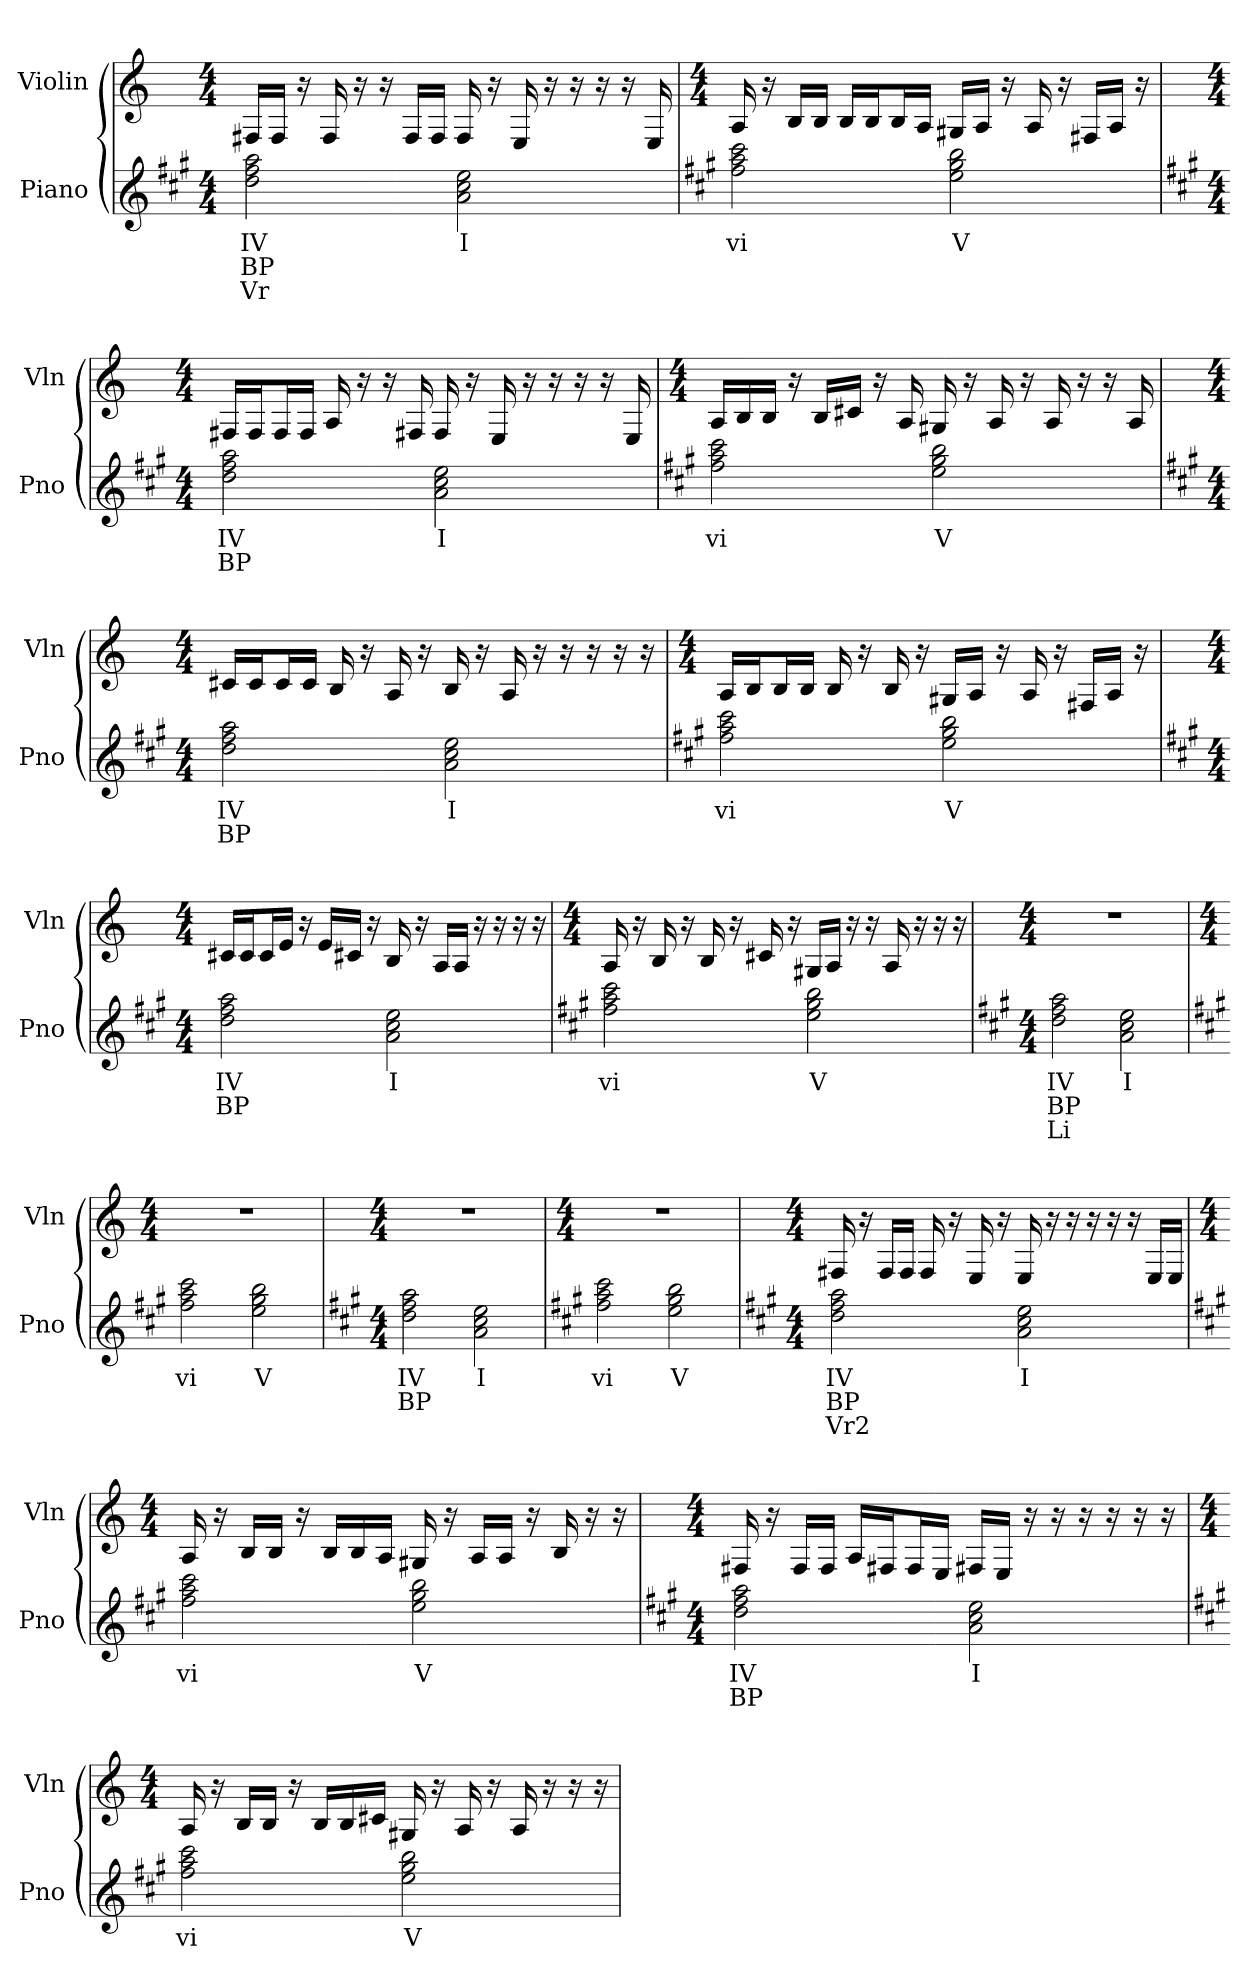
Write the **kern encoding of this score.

**kern	**text	**text	**text	**kern
*part2	*part2	*part2	*part2	*part1
*staff2	*staff2	*staff2	*staff2	*staff1
*I"Piano	*	*	*	*I"Violin
*I'Pno	*	*	*	*I'Vln
*k[f#c#g#]	*	*	*	*
*A:	*	*	*	*
*M4/4	*	*	*	*M4/4
=	=	=	=	=
2dd 2ff# 2aa	IV	BP	Vr	16F#XLL
.	.	.	.	16F#JJ
.	.	.	.	16r
.	.	.	.	16F#
.	.	.	.	16r
.	.	.	.	16r
.	.	.	.	16F#LL
.	.	.	.	16F#JJ
2a 2cc# 2ee	I	.	.	16F#
.	.	.	.	16r
.	.	.	.	16E
.	.	.	.	16r
.	.	.	.	16r
.	.	.	.	16r
.	.	.	.	16r
.	.	.	.	16E
=	=	=	=	=
*k[f#c#g#]	*	*	*	*
*A:	*	*	*	*
*	*	*	*	*M4/4
2ff# 2aa 2ccc#	vi	.	.	16A
.	.	.	.	16r
.	.	.	.	16BLL
.	.	.	.	16BJJ
.	.	.	.	16BLL
.	.	.	.	16BJ
.	.	.	.	16BL
.	.	.	.	16AJJ
2ee 2gg# 2bb	V	.	.	16G#XLL
.	.	.	.	16AJJ
.	.	.	.	16r
.	.	.	.	16A
.	.	.	.	16r
.	.	.	.	16F#XLL
.	.	.	.	16AJJ
.	.	.	.	16r
=	=	=	=	=
*k[f#c#g#]	*	*	*	*
*A:	*	*	*	*
*M4/4	*	*	*	*M4/4
2dd 2ff# 2aa	IV	BP	.	16F#XLL
.	.	.	.	16F#J
.	.	.	.	16F#L
.	.	.	.	16F#JJ
.	.	.	.	16A
.	.	.	.	16r
.	.	.	.	16r
.	.	.	.	16F#X
2a 2cc# 2ee	I	.	.	16F#
.	.	.	.	16r
.	.	.	.	16E
.	.	.	.	16r
.	.	.	.	16r
.	.	.	.	16r
.	.	.	.	16r
.	.	.	.	16E
=	=	=	=	=
*k[f#c#g#]	*	*	*	*
*A:	*	*	*	*
*	*	*	*	*M4/4
2ff# 2aa 2ccc#	vi	.	.	16ALL
.	.	.	.	16B
.	.	.	.	16BJJ
.	.	.	.	16r
.	.	.	.	16BLL
.	.	.	.	16c#XJJ
.	.	.	.	16r
.	.	.	.	16A
2ee 2gg# 2bb	V	.	.	16G#X
.	.	.	.	16r
.	.	.	.	16A
.	.	.	.	16r
.	.	.	.	16A
.	.	.	.	16r
.	.	.	.	16r
.	.	.	.	16A
=	=	=	=	=
*k[f#c#g#]	*	*	*	*
*A:	*	*	*	*
*M4/4	*	*	*	*M4/4
2dd 2ff# 2aa	IV	BP	.	16c#XLL
.	.	.	.	16c#J
.	.	.	.	16c#L
.	.	.	.	16c#JJ
.	.	.	.	16B
.	.	.	.	16r
.	.	.	.	16A
.	.	.	.	16r
2a 2cc# 2ee	I	.	.	16B
.	.	.	.	16r
.	.	.	.	16A
.	.	.	.	16r
.	.	.	.	16r
.	.	.	.	16r
.	.	.	.	16r
.	.	.	.	16r
=	=	=	=	=
*k[f#c#g#]	*	*	*	*
*A:	*	*	*	*
*	*	*	*	*M4/4
2ff# 2aa 2ccc#	vi	.	.	16ALL
.	.	.	.	16BJ
.	.	.	.	16BL
.	.	.	.	16BJJ
.	.	.	.	16B
.	.	.	.	16r
.	.	.	.	16B
.	.	.	.	16r
2ee 2gg# 2bb	V	.	.	16G#XLL
.	.	.	.	16AJJ
.	.	.	.	16r
.	.	.	.	16A
.	.	.	.	16r
.	.	.	.	16F#XLL
.	.	.	.	16AJJ
.	.	.	.	16r
=	=	=	=	=
*k[f#c#g#]	*	*	*	*
*A:	*	*	*	*
*M4/4	*	*	*	*M4/4
2dd 2ff# 2aa	IV	BP	.	16c#XLL
.	.	.	.	16c#J
.	.	.	.	16c#L
.	.	.	.	16eJJ
.	.	.	.	16r
.	.	.	.	16eLL
.	.	.	.	16c#XJJ
.	.	.	.	16r
2a 2cc# 2ee	I	.	.	16B
.	.	.	.	16r
.	.	.	.	16ALL
.	.	.	.	16AJJ
.	.	.	.	16r
.	.	.	.	16r
.	.	.	.	16r
.	.	.	.	16r
=	=	=	=	=
*k[f#c#g#]	*	*	*	*
*A:	*	*	*	*
*	*	*	*	*M4/4
2ff# 2aa 2ccc#	vi	.	.	16A
.	.	.	.	16r
.	.	.	.	16B
.	.	.	.	16r
.	.	.	.	16B
.	.	.	.	16r
.	.	.	.	16c#X
.	.	.	.	16r
2ee 2gg# 2bb	V	.	.	16G#XLL
.	.	.	.	16AJJ
.	.	.	.	16r
.	.	.	.	16r
.	.	.	.	16A
.	.	.	.	16r
.	.	.	.	16r
.	.	.	.	16r
=	=	=	=	=
*k[f#c#g#]	*	*	*	*
*A:	*	*	*	*
*M4/4	*	*	*	*M4/4
2dd 2ff# 2aa	IV	BP	Li	1r
2a 2cc# 2ee	I	.	.	.
=	=	=	=	=
*k[f#c#g#]	*	*	*	*
*A:	*	*	*	*
*	*	*	*	*M4/4
2ff# 2aa 2ccc#	vi	.	.	1r
2ee 2gg# 2bb	V	.	.	.
=	=	=	=	=
*k[f#c#g#]	*	*	*	*
*A:	*	*	*	*
*M4/4	*	*	*	*M4/4
2dd 2ff# 2aa	IV	BP	.	1r
2a 2cc# 2ee	I	.	.	.
=	=	=	=	=
*k[f#c#g#]	*	*	*	*
*A:	*	*	*	*
*	*	*	*	*M4/4
2ff# 2aa 2ccc#	vi	.	.	1r
2ee 2gg# 2bb	V	.	.	.
=	=	=	=	=
*k[f#c#g#]	*	*	*	*
*A:	*	*	*	*
*M4/4	*	*	*	*M4/4
2dd 2ff# 2aa	IV	BP	Vr2	16F#X
.	.	.	.	16r
.	.	.	.	16F#LL
.	.	.	.	16F#JJ
.	.	.	.	16F#
.	.	.	.	16r
.	.	.	.	16E
.	.	.	.	16r
2a 2cc# 2ee	I	.	.	16E
.	.	.	.	16r
.	.	.	.	16r
.	.	.	.	16r
.	.	.	.	16r
.	.	.	.	16r
.	.	.	.	16ELL
.	.	.	.	16EJJ
=	=	=	=	=
*k[f#c#g#]	*	*	*	*
*A:	*	*	*	*
*	*	*	*	*M4/4
2ff# 2aa 2ccc#	vi	.	.	16A
.	.	.	.	16r
.	.	.	.	16BLL
.	.	.	.	16BJJ
.	.	.	.	16r
.	.	.	.	16BLL
.	.	.	.	16B
.	.	.	.	16AJJ
2ee 2gg# 2bb	V	.	.	16G#X
.	.	.	.	16r
.	.	.	.	16ALL
.	.	.	.	16AJJ
.	.	.	.	16r
.	.	.	.	16B
.	.	.	.	16r
.	.	.	.	16r
=	=	=	=	=
*k[f#c#g#]	*	*	*	*
*A:	*	*	*	*
*M4/4	*	*	*	*M4/4
2dd 2ff# 2aa	IV	BP	.	16F#X
.	.	.	.	16r
.	.	.	.	16F#LL
.	.	.	.	16F#JJ
.	.	.	.	16ALL
.	.	.	.	16F#XJ
.	.	.	.	16F#L
.	.	.	.	16EJJ
2a 2cc# 2ee	I	.	.	16F#XLL
.	.	.	.	16EJJ
.	.	.	.	16r
.	.	.	.	16r
.	.	.	.	16r
.	.	.	.	16r
.	.	.	.	16r
.	.	.	.	16r
=	=	=	=	=
*k[f#c#g#]	*	*	*	*
*A:	*	*	*	*
*	*	*	*	*M4/4
2ff# 2aa 2ccc#	vi	.	.	16A
.	.	.	.	16r
.	.	.	.	16BLL
.	.	.	.	16BJJ
.	.	.	.	16r
.	.	.	.	16BLL
.	.	.	.	16B
.	.	.	.	16c#XJJ
2ee 2gg# 2bb	V	.	.	16G#X
.	.	.	.	16r
.	.	.	.	16A
.	.	.	.	16r
.	.	.	.	16A
.	.	.	.	16r
.	.	.	.	16r
.	.	.	.	16r
=	=	=	=	=
*-	*-	*-	*-	*-
